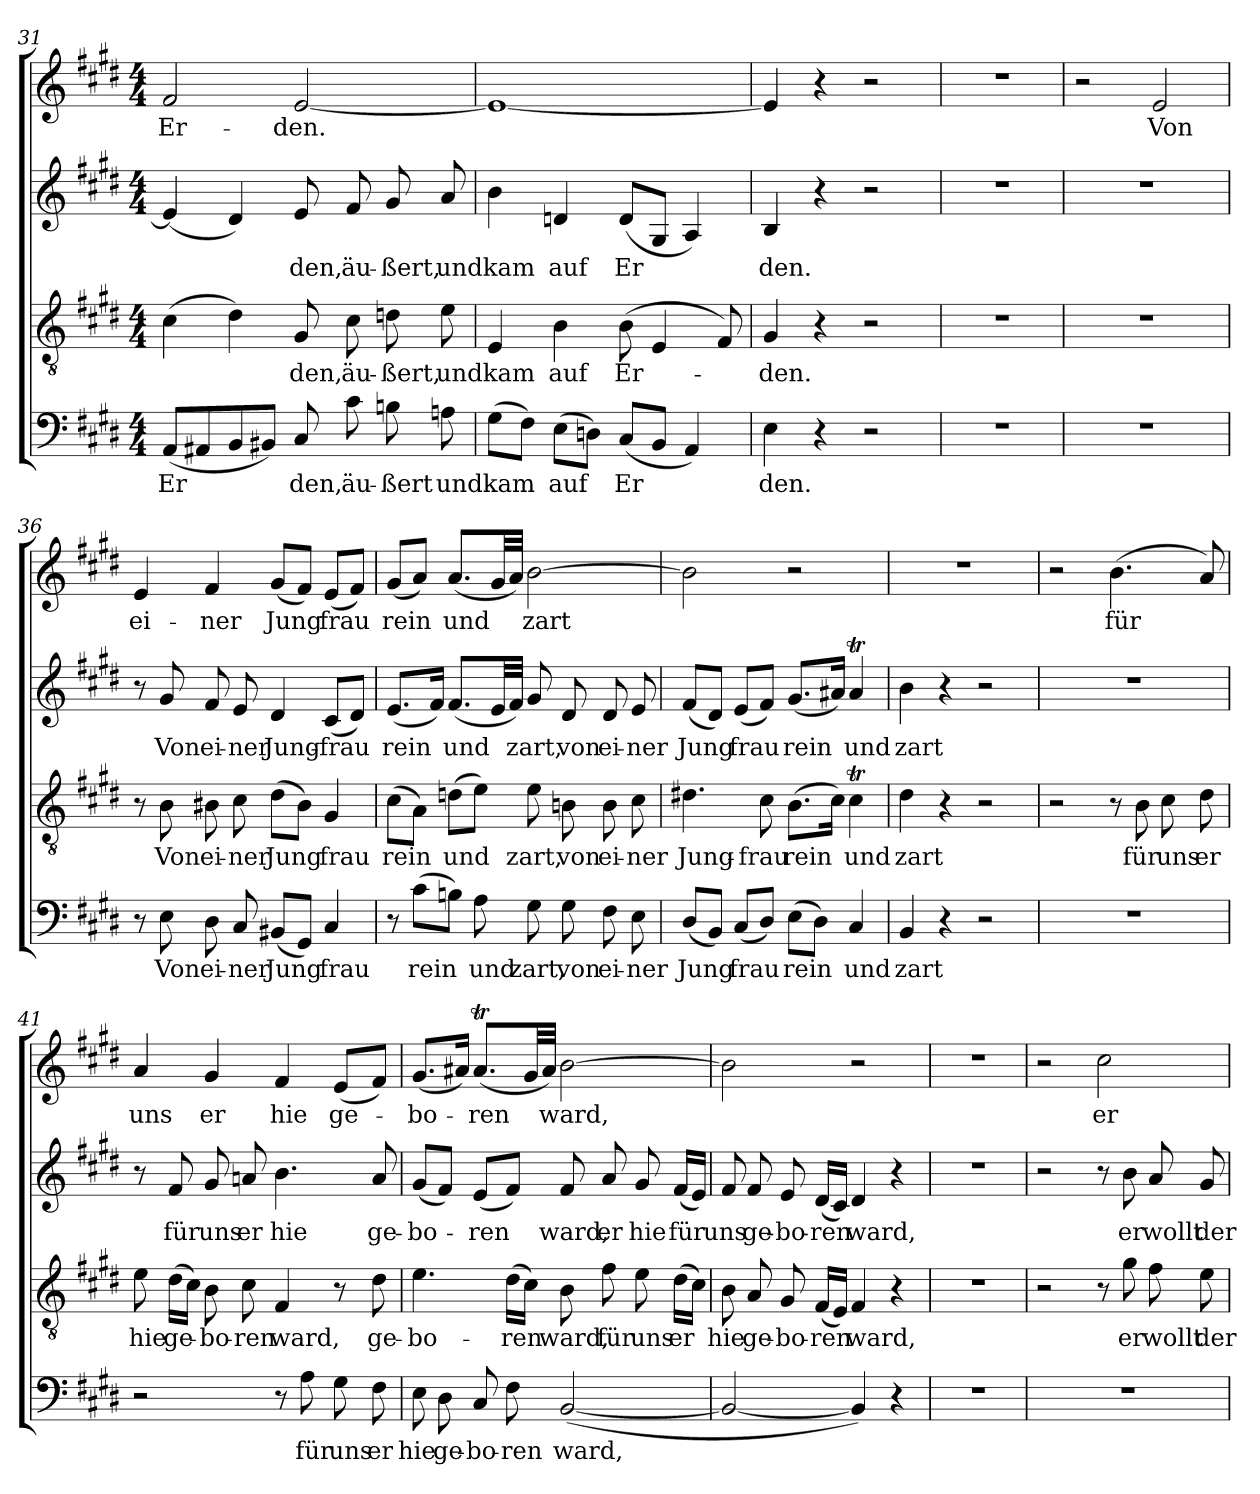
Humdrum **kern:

**kern	**text	**kern	**text	**kern	**text	**kern	**text
*part4	*part4	*part3	*part3	*part2	*part2	*part1	*part1
*staff4	*staff4	*staff3	*staff3	*staff2	*staff2	*staff1	*staff1
!!LO:PB:g=z
*clefF4	*	*clefGv2	*	*clefG2	*	*clefG2	*
*k[f#c#g#d#]	*	*k[f#c#g#d#]	*	*k[f#c#g#d#]	*	*k[f#c#g#d#]	*
*E:	*	*E:	*	*E:	*	*E:	*
*M4/4	*	*M4/4	*	*M4/4	*	*M4/4	*
=31	=31	=31	=31	=31	=31	=31	=31
!	!LO:LY:b	!	!	!	!	!	!LO:LY:b
(<8AA/L	Er	(>4c#\	.	(<4e/]	.	2f#/	Er-
8AA#X/	.	.	.	.	.	.	.
8BB/	.	4d#\)	.	4d#/)	.	.	.
8BB#X/J)	.	.	.	.	.	.	.
!	!LO:LY:b	!	!LO:LY:b	!	!LO:LY:b	!	!LO:LY:b
8C#/	den,	8G#/	den,	8e/	den,	[2e/	-den.
!	!LO:LY:b	!	!LO:LY:b	!	!LO:LY:b	!	!
8c#\	äu-	8c#\	äu-	8f#/	äu-	.	.
!	!LO:LY:b	!	!LO:LY:b	!	!LO:LY:b	!	!
8Bn\	-ßert	8dn\	-ßert,	8g#/	-ßert,	.	.
!	!LO:LY:b	!	!LO:LY:b	!	!LO:LY:b	!	!
8An\	und	8e\	und	8a/	und	.	.
=32	=32	=32	=32	=32	=32	=32	=32
!	!LO:LY:b	!	!LO:LY:b	!	!LO:LY:b	!	!
(>8G#\L	kam	4E/	kam	4b\	kam	1e_	.
8F#\J)	.	.	.	.	.	.	.
!	!LO:LY:b	!	!LO:LY:b	!	!LO:LY:b	!	!
(>8E\L	auf	4B\	auf	4dn/	auf	.	.
8Dn\J)	.	.	.	.	.	.	.
!	!LO:LY:b	!	!LO:LY:b	!	!LO:LY:b	!	!
(<8C#/L	Er	(>8B\	Er-	(>8d/L	Er	.	.
8BB/J	.	4E/	.	8G#/J	.	.	.
4AA/)	.	.	.	4A/)	.	.	.
.	.	8F#/)	.	.	.	.	.
=33	=33	=33	=33	=33	=33	=33	=33
!	!LO:LY:b	!	!LO:LY:b	!	!LO:LY:b	!	!
4E\	den.	4G#/	-den.	4B/	den.	4e/]	.
4r	.	4r	.	4r	.	4r	.
2r	.	2r	.	2r	.	2r	.
=34	=34	=34	=34	=34	=34	=34	=34
1r	.	1r	.	1r	.	1r	.
!!LO:LB:g=z
=35	=35	=35	=35	=35	=35	=35	=35
1r	.	1r	.	1r	.	2r	.
!	!	!	!	!	!	!	!LO:LY:b
.	.	.	.	.	.	2e/	Von
=36	=36	=36	=36	=36	=36	=36	=36
!	!	!	!	!	!	!	!LO:LY:b
8r	.	8r	.	8r	.	4e/	ei-
!	!LO:LY:b	!	!LO:LY:b	!	!LO:LY:b	!	!
8E\	Von	8B\	Von	8g#/	Von	.	.
!	!LO:LY:b	!	!LO:LY:b	!	!LO:LY:b	!	!LO:LY:b
8D#\	ei-	8B#X\	ei-	8f#/	ei-	4f#/	-ner
!	!LO:LY:b	!	!LO:LY:b	!	!LO:LY:b	!	!
8C#/	-ner	8c#\	-ner	8e/	-ner	.	.
!	!LO:LY:b	!	!LO:LY:b	!	!LO:LY:b	!	!LO:LY:b
(<8BB#X/L	Jung	(>8d#\L	Jung	4d#/	Jung-	(<8g#/L	Jung
8GG#/J)	.	8B#\J)	.	.	.	8f#/J)	.
!	!LO:LY:b	!	!LO:LY:b	!	!LO:LY:b	!	!LO:LY:b
4C#/	frau	4G#/	frau	(<8c#/L	-frau	(<8e/L	frau
.	.	.	.	8d#/J)	.	8f#/J)	.
=37	=37	=37	=37	=37	=37	=37	=37
!	!	!	!LO:LY:b	!	!LO:LY:b	!	!LO:LY:b
8r	.	(>8c#\L	rein	(<8.e/L	rein	(<8g#/L	rein
!	!LO:LY:b	!	!	!	!	!	!
(>8c#\L	rein	8A\J)	.	.	.	8a/J)	.
.	.	.	.	16f#/Jk)	.	.	.
!	!	!	!LO:LY:b	!	!LO:LY:b	!	!LO:LY:b
8Bn\J)	.	(>8dn\L	und	(<8.f#/L	und	(<8.a/L	und
!	!LO:LY:b	!	!	!	!	!	!
8A\	und	8e\J)	.	.	.	.	.
.	.	.	.	32e/LL	.	32g#/LL	.
.	.	.	.	32f#/JJJ)	.	32a/JJJ)	.
!	!LO:LY:b	!	!LO:LY:b	!	!LO:LY:b	!	!LO:LY:b
8G#\	zart,	8e\	zart,	8g#/	zart,	[2b\	zart
!	!LO:LY:b	!	!LO:LY:b	!	!LO:LY:b	!	!
8G#\	von	8Bn\	von	8d#/	von	.	.
!	!LO:LY:b	!	!LO:LY:b	!	!LO:LY:b	!	!
8F#\	ei-	8B\	ei-	8d#/	ei-	.	.
!	!LO:LY:b	!	!LO:LY:b	!	!LO:LY:b	!	!
8E\	-ner	8c#\	-ner	8e/	-ner	.	.
!!LO:PB:g=z
=38	=38	=38	=38	=38	=38	=38	=38
!	!LO:LY:b	!	!LO:LY:b	!	!LO:LY:b	!	!
(<8D#/L	Jung	4.d#X\	Jung-	(<8f#/L	Jung	2b\]	.
8BB/J)	.	.	.	8d#/J)	.	.	.
!	!LO:LY:b	!	!	!	!LO:LY:b	!	!
(<8C#/L	frau	.	.	(<8e/L	frau	.	.
!	!	!	!LO:LY:b	!	!	!	!
8D#/J)	.	8c#\	-frau	8f#/J)	.	.	.
!	!LO:LY:b	!	!LO:LY:b	!	!LO:LY:b	!	!
(>8E\L	rein	(>8.B\L	rein	(<8.g#/L	rein	2r	.
8D#\J)	.	.	.	.	.	.	.
.	.	16c#\Jk)	.	16a#X/Jk)	.	.	.
!	!LO:LY:b	!	!LO:LY:b	!	!LO:LY:b	!	!
4C#/	und	4c#T\	und	4a#t/	und	.	.
=39	=39	=39	=39	=39	=39	=39	=39
!	!LO:LY:b	!	!LO:LY:b	!	!LO:LY:b	!	!
4BB/	zart	4d#\	zart	4b\	zart	1r	.
4r	.	4r	.	4r	.	.	.
2r	.	2r	.	2r	.	.	.
=40	=40	=40	=40	=40	=40	=40	=40
1r	.	2r	.	1r	.	2r	.
!	!	!	!	!	!	!	!LO:LY:b
.	.	8r	.	.	.	(<4.b\	für
!	!	!	!LO:LY:b	!	!	!	!
.	.	8B\	für	.	.	.	.
!	!	!	!LO:LY:b	!	!	!	!
.	.	8c#\	uns	.	.	.	.
!	!	!	!LO:LY:b	!	!	!	!
.	.	8d#\	er	.	.	8a/)	.
=41	=41	=41	=41	=41	=41	=41	=41
!	!	!	!LO:LY:b	!	!	!	!LO:LY:b
2r	.	8e\	hie	8r	.	4a/	uns
!	!	!	!LO:LY:b	!	!LO:LY:b	!	!
.	.	(>16d#\LL	ge-	8f#/	für	.	.
.	.	16c#\JJ)	.	.	.	.	.
!	!	!	!LO:LY:b	!	!LO:LY:b	!	!LO:LY:b
.	.	8B\	-bo-	8g#/	uns	4g#/	er
!	!	!	!LO:LY:b	!	!LO:LY:b	!	!
.	.	8c#\	-ren	8an/	er	.	.
!	!	!	!LO:LY:b	!	!LO:LY:b	!	!LO:LY:b
8r	.	4F#/	ward,	4.b\	hie	4f#/	hie
!	!LO:LY:b	!	!	!	!	!	!
8A\	für	.	.	.	.	.	.
!	!LO:LY:b	!	!	!	!	!	!LO:LY:b
8G#\	uns	8r	.	.	.	(<8e/L	ge-
!	!LO:LY:b	!	!LO:LY:b	!	!LO:LY:b	!	!
8F#\	er	8d#\	ge-	8a/	ge-	8f#/J)	.
!!LO:LB:g=z
=42	=42	=42	=42	=42	=42	=42	=42
!	!LO:LY:b	!	!LO:LY:b	!	!LO:LY:b	!	!LO:LY:b
8E\	hie	4.e\	-bo-	(<8g#/L	-bo-	(<8.g#/L	-bo-
!	!LO:LY:b	!	!	!	!	!	!
8D#\	ge-	.	.	8f#/J)	.	.	.
.	.	.	.	.	.	16a#X/Jk)	.
!	!LO:LY:b	!	!	!	!LO:LY:b	!	!LO:LY:b
8C#/	-bo-	.	.	(<8e/L	-ren	(<8.a#t/L	-ren
!	!LO:LY:b	!	!LO:LY:b	!	!	!	!
8F#\	-ren	(>16d#\LL	-ren	8f#/J)	.	.	.
.	.	16c#\JJ)	.	.	.	32g#/LL	.
.	.	.	.	.	.	32a#/JJJ)	.
!	!LO:LY:b	!	!LO:LY:b	!	!LO:LY:b	!	!LO:LY:b
(<[2BB/	ward,	8B\	ward,	8f#/	ward,	[2b\	ward,
!	!	!	!LO:LY:b	!	!LO:LY:b	!	!
.	.	8f#\	für	8a/	er	.	.
!	!	!	!LO:LY:b	!	!LO:LY:b	!	!
.	.	8e\	uns	8g#/	hie	.	.
!	!	!	!LO:LY:b	!	!LO:LY:b	!	!
.	.	(>16d#\LL	er	(<16f#/LL	für	.	.
.	.	16c#\JJ)	.	16e/JJ)	.	.	.
=43	=43	=43	=43	=43	=43	=43	=43
!	!	!	!LO:LY:b	!	!LO:LY:b	!	!
2BB/_	.	8B\	hie	8f#/	uns	2b\]	.
!	!	!	!LO:LY:b	!	!LO:LY:b	!	!
.	.	8A/	ge-	8f#/	ge-	.	.
!	!	!	!LO:LY:b	!	!LO:LY:b	!	!
.	.	8G#/	-bo-	8e/	-bo-	.	.
!	!	!	!LO:LY:b	!	!LO:LY:b	!	!
.	.	(<16F#/LL	-ren	(<16d#/LL	-ren	.	.
.	.	16E/JJ)	.	16c#/JJ)	.	.	.
!	!	!	!LO:LY:b	!	!LO:LY:b	!	!
4BB/])	.	4F#/	ward,	4d#/	ward,	2r	.
4r	.	4r	.	4r	.	.	.
=44	=44	=44	=44	=44	=44	=44	=44
1r	.	1r	.	1r	.	1r	.
=45	=45	=45	=45	=45	=45	=45	=45
1r	.	2r	.	2r	.	2r	.
!	!	!	!	!	!	!	!LO:LY:b
.	.	8r	.	8r	.	2cc#\	er
!	!	!	!LO:LY:b	!	!LO:LY:b	!	!
.	.	8g#\	er	8b\	er	.	.
!	!	!	!LO:LY:b	!	!LO:LY:b	!	!
.	.	8f#\	wollt	8a/	wollt	.	.
!	!	!	!LO:LY:b	!	!LO:LY:b	!	!
.	.	8e\	der	8g#/	der	.	.
=	=	=	=	=	=	=	=
*-	*-	*-	*-	*-	*-	*-	*-
